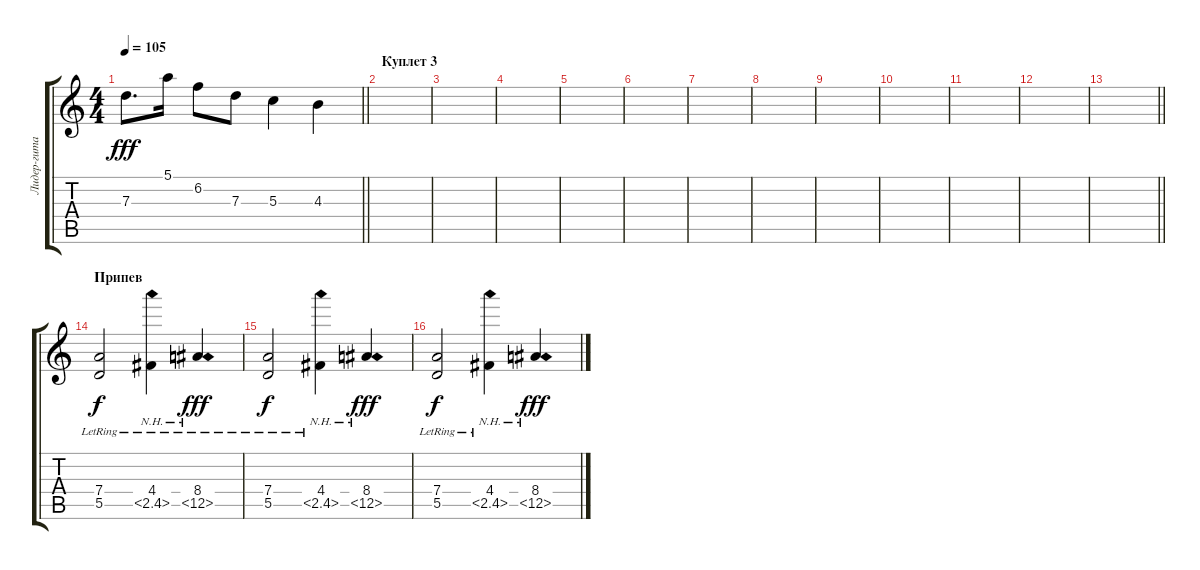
\track ("Лидер-гитара" "Лидер-гита") {instrument distortionguitar}
\staff {score tabs}
\tuning (E4 B3 G3 D3 A2 E2) {hide}
\ts (4 4)
\tempo 105
\clef g2
\barLineRight lightlight
\ks c
7.3.8{d dy fff} 5.1.16 6.2.8 7.3.8 5.3.4 4.3.4 |
\section ("" "Куплет 3")
|
|
|
|
|
|
|
|
|
|
|
\barLineRight lightlight
|
\section ("" "Припев")
(7.4{lr} 5.5{lr}).2{dy f} (4.4{lr} 2.5{nh lr}).4 (8.4{lr} 6.5{nh lr}).4{dy fff} |
(7.4{lr} 5.5{lr}).2{dy f} (4.4{lr} 2.5{nh lr}).4 (8.4 6.5{nh}).4{dy fff} |
(7.4{lr} 5.5{lr}).2{dy f} (4.4{lr} 2.5{nh lr}).4 (8.4 6.5{nh}).4{dy fff}
